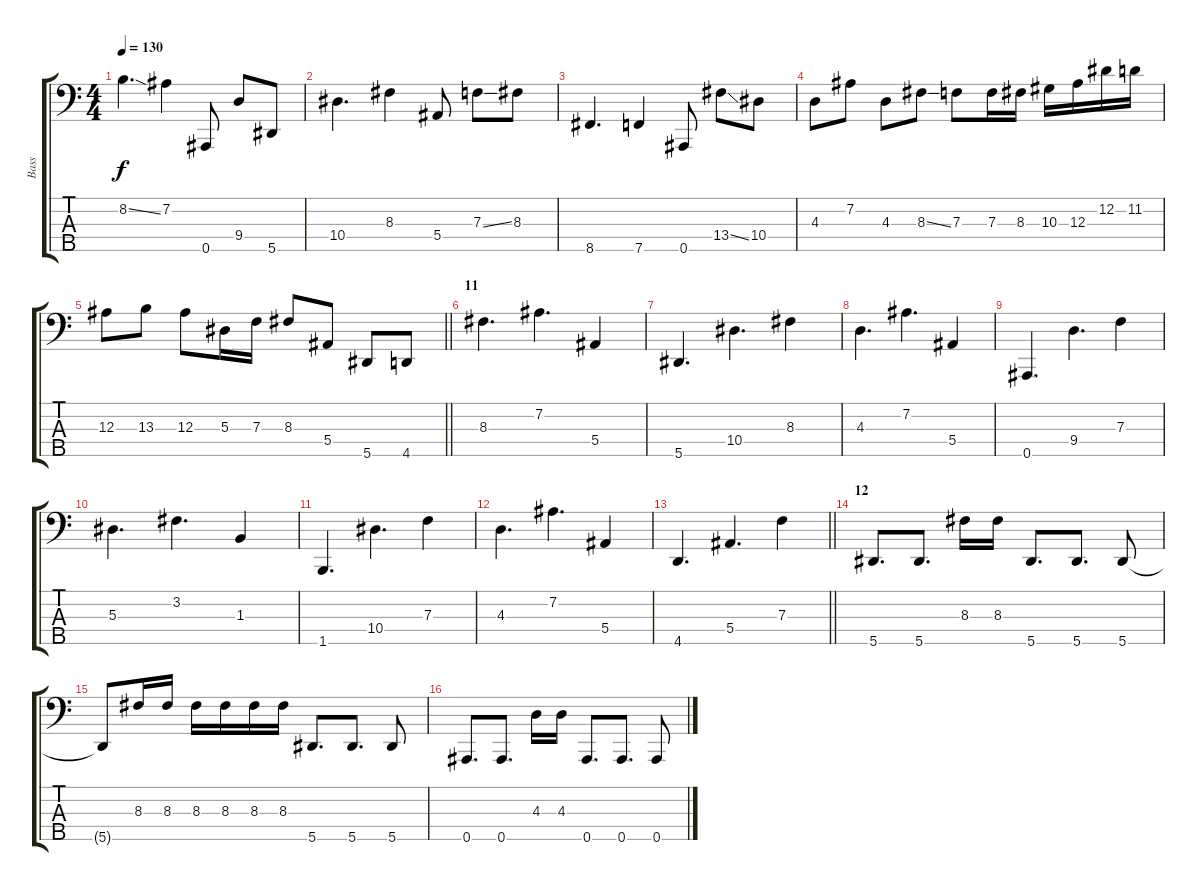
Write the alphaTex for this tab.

\track ("Bass" "Bass") {instrument electricbasspick}
\staff {score tabs}
\tuning (G2 Eb2 Bb1 F1 Bb0) {hide}
\ts (4 4)
\tempo 130
\clef f4
\ks c
8.2{ss}.4{d dy f} 7.2.4 0.5.8 9.4.8 5.5.8 |
10.4.4{d} 8.3.4 5.4.8 7.3{ss}.8 8.3.8 |
8.5.4{d} 7.5.4 0.5.8 13.4{ss}.8 10.4.8 |
4.3.8 7.2.8 4.3.8 8.3{ss}.8 7.3.8 7.3.16 8.3.16 10.3.16 12.3.16 12.2.16 11.2.16 |
\barLineRight lightlight
12.3.8 13.3.8 12.3.8 5.3.16 7.3.16 8.3.8 5.4.8 5.5.8 4.5.8 |
\section ("" "11")
8.3.4{d} 7.2.4{d} 5.4.4 |
5.5.4{d} 10.4.4{d} 8.3.4 |
4.3.4{d} 7.2.4{d} 5.4.4 |
0.5.4{d} 9.4.4{d} 7.3.4 |
5.3.4{d} 3.2.4{d} 1.3.4 |
1.5.4{d} 10.4.4{d} 7.3.4 |
4.3.4{d volume 0} 7.2.4{d} 5.4.4 |
\barLineRight lightlight
4.5.4{d} 5.4.4{d} 7.3.4 |
\section ("" "12")
5.5.8{d volume 16 instrument electricbasspick} 5.5.8{d} 8.3.16 8.3.16 5.5.8{d} 5.5.8{d} 5.5.8 |
5.5{t}.8 8.3.16 8.3.16 8.3.16 8.3.16 8.3.16 8.3.16 5.5.8{d} 5.5.8{d} 5.5.8 |
0.5.8{d} 0.5.8{d} 4.3.16 4.3.16 0.5.8{d} 0.5.8{d} 0.5.8
